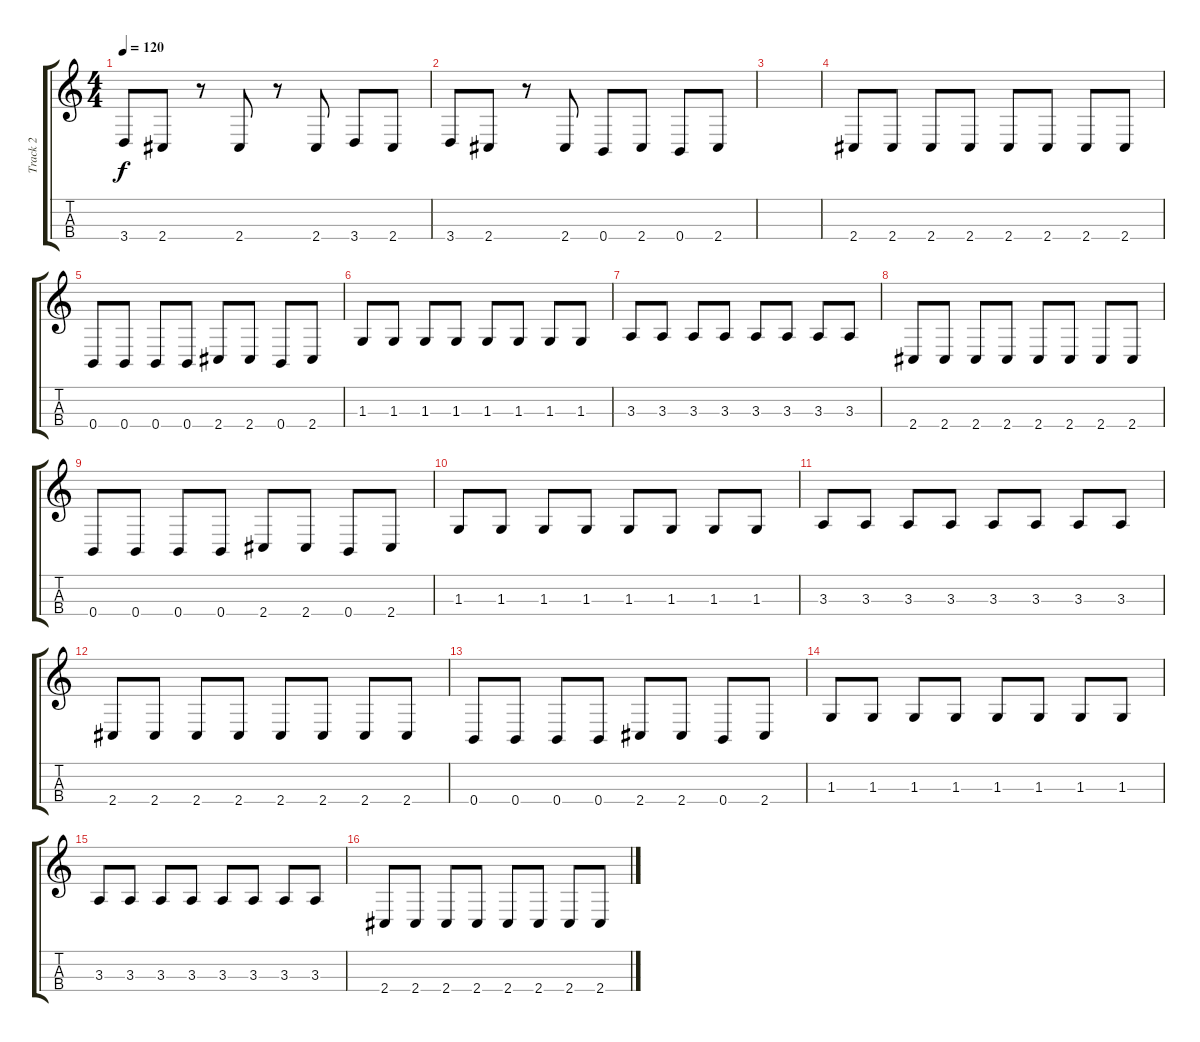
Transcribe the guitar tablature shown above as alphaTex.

\track ("Track 2" "Track 2") {instrument electricbassfinger}
\staff {score tabs}
\tuning (E3 B2 Gb2 B1) {hide}
\ts (4 4)
\tempo 120
\clef g2
\ks c
3.4.8{dy f} 2.4.8 r.8 2.4.8 r.8 2.4.8 3.4.8 2.4.8 |
3.4.8 2.4.8 r.8 2.4.8 0.4.8 2.4.8 0.4.8 2.4.8 |
|
2.4.8 2.4.8 2.4.8 2.4.8 2.4.8 2.4.8 2.4.8 2.4.8 |
0.4.8 0.4.8 0.4.8 0.4.8 2.4.8 2.4.8 0.4.8 2.4.8 |
1.3.8 1.3.8 1.3.8 1.3.8 1.3.8 1.3.8 1.3.8 1.3.8 |
3.3.8 3.3.8 3.3.8 3.3.8 3.3.8 3.3.8 3.3.8 3.3.8 |
2.4.8 2.4.8 2.4.8 2.4.8 2.4.8 2.4.8 2.4.8 2.4.8 |
0.4.8 0.4.8 0.4.8 0.4.8 2.4.8 2.4.8 0.4.8 2.4.8 |
1.3.8 1.3.8 1.3.8 1.3.8 1.3.8 1.3.8 1.3.8 1.3.8 |
3.3.8 3.3.8 3.3.8 3.3.8 3.3.8 3.3.8 3.3.8 3.3.8 |
2.4.8 2.4.8 2.4.8 2.4.8 2.4.8 2.4.8 2.4.8 2.4.8 |
0.4.8 0.4.8 0.4.8 0.4.8 2.4.8 2.4.8 0.4.8 2.4.8 |
1.3.8 1.3.8 1.3.8 1.3.8 1.3.8 1.3.8 1.3.8 1.3.8 |
3.3.8 3.3.8 3.3.8 3.3.8 3.3.8 3.3.8 3.3.8 3.3.8 |
2.4.8 2.4.8 2.4.8 2.4.8 2.4.8 2.4.8 2.4.8 2.4.8
